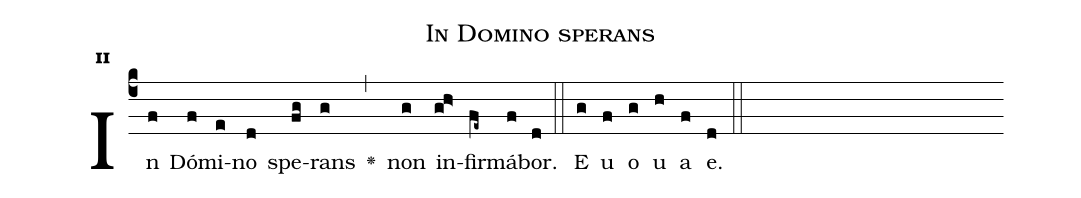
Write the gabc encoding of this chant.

name:In Domino sperans;
office-part:Antiphona;
mode:2;
%%
initial-style: 1;
name: In Domino sperans;
book: Antiphonae & Responsoria/Tomus III, p.26;
occasion: Psalterium Hebdomada I Feria VI;
office-part: Hora media Ant 2;
user-notes: ;
commentary: ;
annotation: 2*d;
centering-scheme: english;
fontsize: 12;
font: OFLSortsMillGoudy;
height: 11;
width: 4.5;
%%
(c4)In(f) Dó(f)mi(e)no(d) spe(fg)rans(g) <v>\greheightstar</v>(,) non(g) in(gh>)fir(fe~)má(f)bor.(d) (::)
E(g) u(f) o(g) u(h) a(f) e.(d) (::)
